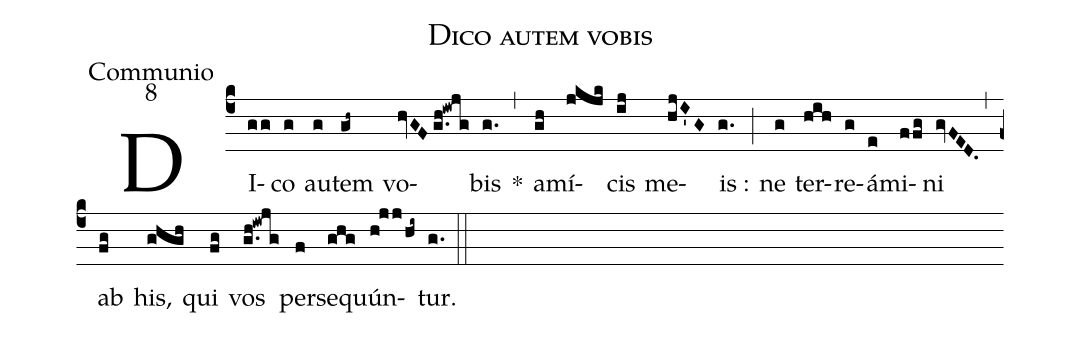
name:Dico autem vobis;
office-part:Communio;
mode:8;
%%
(c4) DI(gg)co(g) au(g)tem(gh~) vo(hvGF//g.h!iwjg)bis(g.) *(,) a(gh)mí(jkjk)cis(ij) me(hjI'G)is :(g.) (;) ne(g) ter(hih)re(g)á(e)mi(ffg)ni(gvFED.) (,) ab(fg) his,(ghgh) qui(fg) vos(g.h!iwjg) per(f)se(ghg)quún(h!jj/hi~)tur.(g.) (::)
